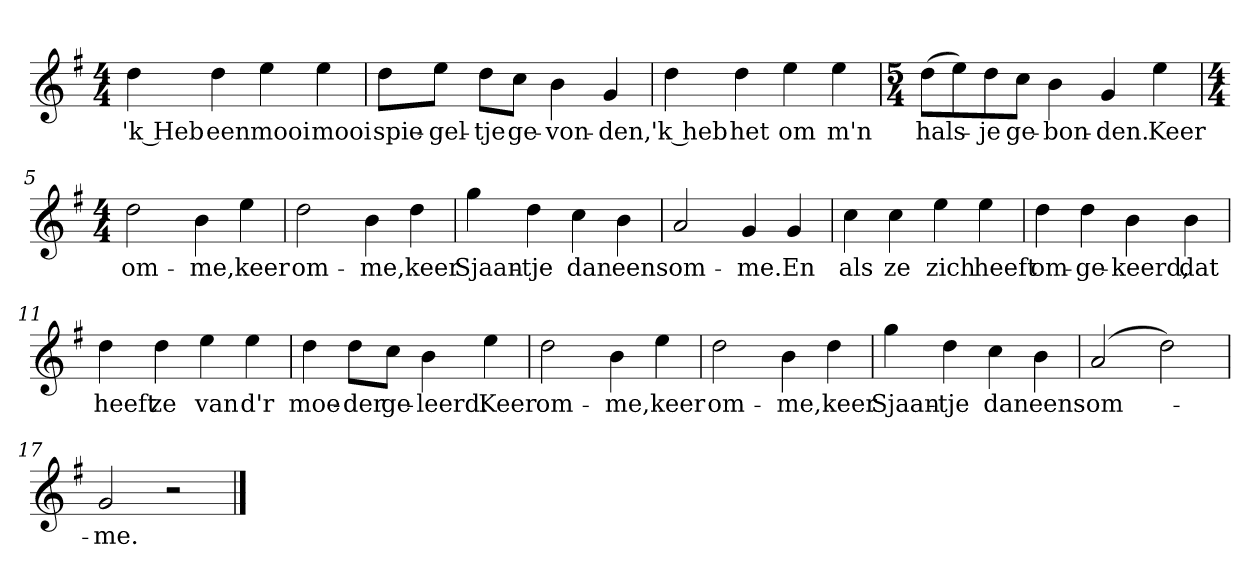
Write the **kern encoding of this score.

**kern	**text
*part1	*part1
*staff1	*staff1
*clefG2	*
*k[f#]	*
*G:	*
*M4/4	*
*MM120	*
=1	=1
4dd	'k Heb
4dd	een
4ee	mooi
4ee	mooi
=2	=2
8dd\L	spie-
8ee\J	-gel-
8dd\L	-tje
8cc\J	ge-
4b	-von-
4g	-den,
=3	=3
4dd	'k heb
4dd	het
4ee	om
4ee	m'n
=4	=4
*M5/4	*
(8dd\L	hals-
8ee\)	.
8dd\	-je
8cc\J	ge-
4b	-bon-
4g	-den.
4ee	Keer
=5	=5
*M4/4	*
2dd	om-
4b	-me,
4ee	keer
=6	=6
2dd	om-
4b	-me,
4dd	keer
=7	=7
4gg	Sjaan-
4dd	-tje
4cc	dan
4b	eens
=8	=8
2a	om-
4g	-me.
4g	En
=9	=9
4cc	als
4cc	ze
4ee	zich
4ee	heeft
=10	=10
4dd	om-
4dd	-ge-
4b	-keerd,
4b	dat
=11	=11
4dd	heeft
4dd	ze
4ee	van
4ee	d'r
=12	=12
4dd	moe-
8dd\L	-der
8cc\J	ge-
4b	-leerd.
4ee	Keer
=13	=13
2dd	om-
4b	-me,
4ee	keer
=14	=14
2dd	om-
4b	-me,
4dd	keer
=15	=15
4gg	Sjaan-
4dd	-tje
4cc	dan
4b	eens
=16	=16
(2a	om-
2dd)	.
=17	=17
2g	-me.
2r	.
==	==
*-	*-
